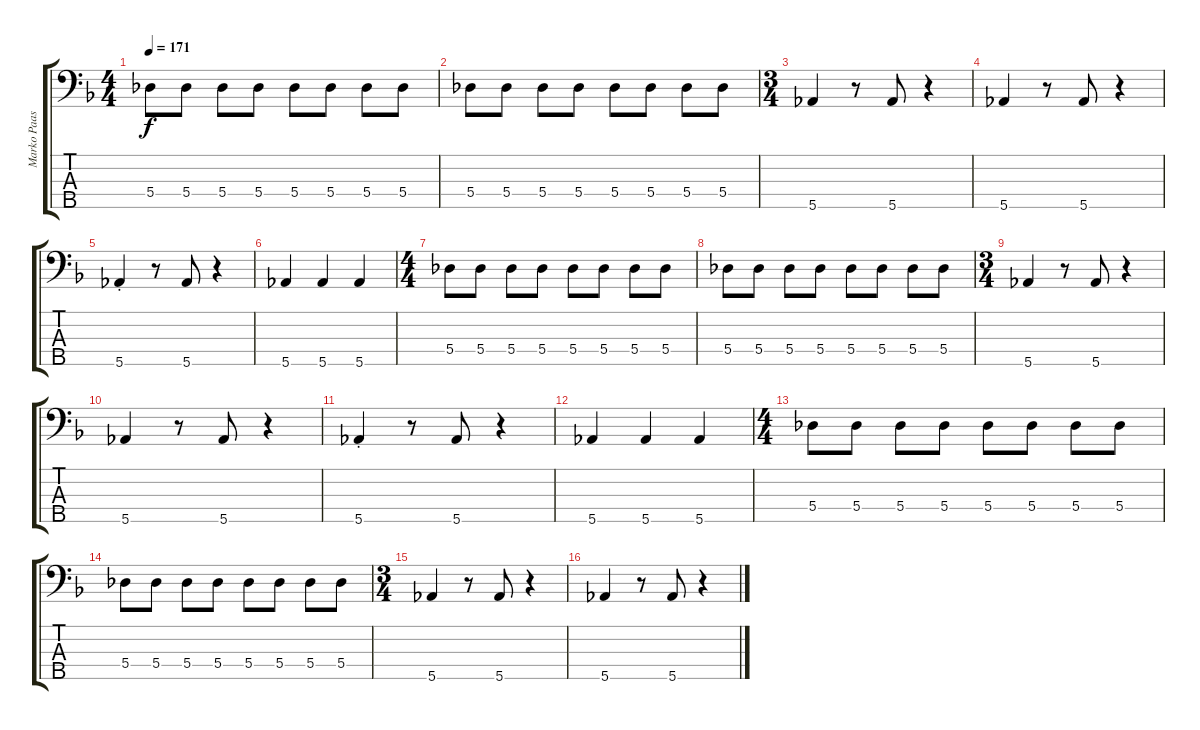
\track ("Marko Paasikoski" "Marko Paas") {instrument electricbasspick}
\staff {score tabs}
\tuning (B2 Gb2 Db2 Ab1 Eb1) {hide}
\ts (4 4)
\tempo 171
\clef f4
\ks dminor
5.4.8{dy f} 5.4.8 5.4.8 5.4.8 5.4.8 5.4.8 5.4.8 5.4.8 |
5.4.8 5.4.8 5.4.8 5.4.8 5.4.8 5.4.8 5.4.8 5.4.8 |
\ts (3 4)
5.5.4 r.8 5.5.8 r.4 |
5.5.4 r.8 5.5.8 r.4 |
5.5{st}.4 r.8 5.5.8 r.4 |
5.5.4 5.5.4 5.5.4 |
\ts (4 4)
5.4.8 5.4.8 5.4.8 5.4.8 5.4.8 5.4.8 5.4.8 5.4.8 |
5.4.8 5.4.8 5.4.8 5.4.8 5.4.8 5.4.8 5.4.8 5.4.8 |
\ts (3 4)
5.5.4 r.8 5.5.8 r.4 |
5.5.4 r.8 5.5.8 r.4 |
5.5{st}.4 r.8 5.5.8 r.4 |
5.5.4 5.5.4 5.5.4 |
\ts (4 4)
5.4.8 5.4.8 5.4.8 5.4.8 5.4.8 5.4.8 5.4.8 5.4.8 |
5.4.8 5.4.8 5.4.8 5.4.8 5.4.8 5.4.8 5.4.8 5.4.8 |
\ts (3 4)
5.5.4 r.8 5.5.8 r.4 |
5.5.4 r.8 5.5.8 r.4
